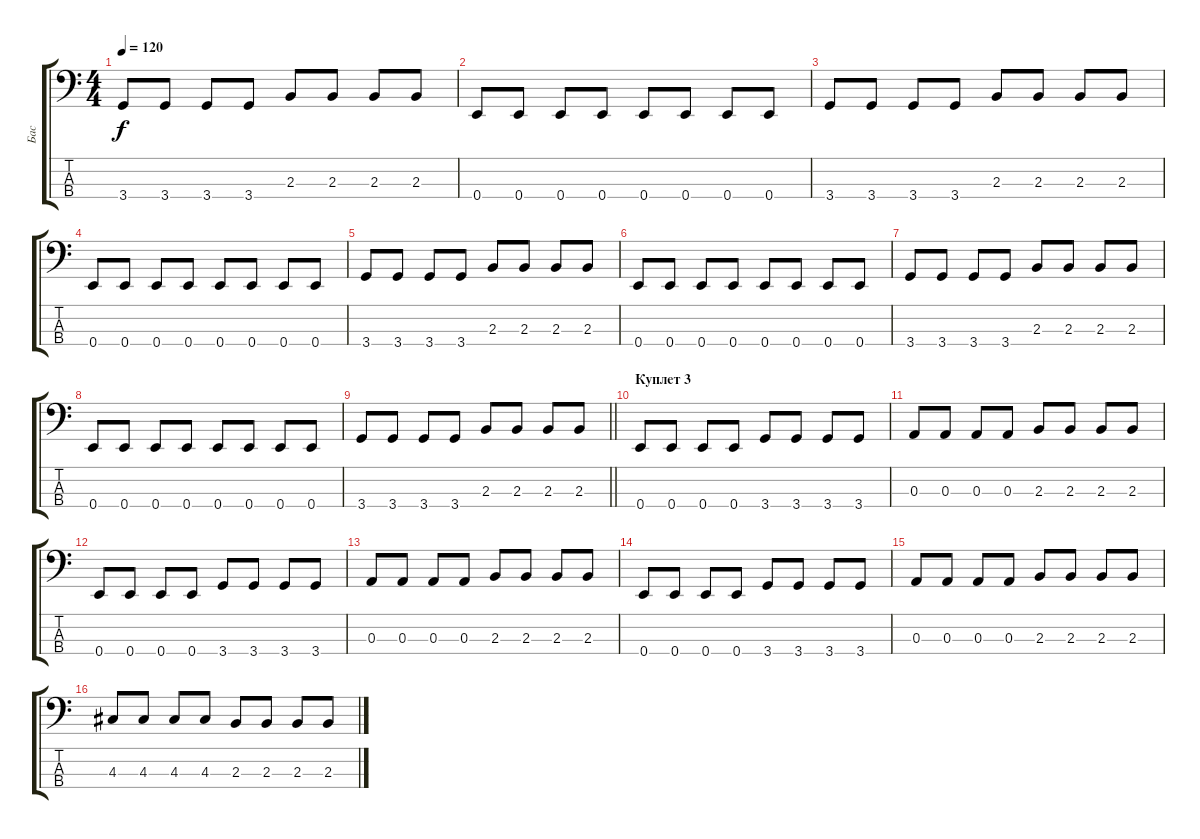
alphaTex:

\track ("Бас" "Бас") {instrument electricbassfinger}
\staff {score tabs}
\tuning (G2 D2 A1 E1) {hide}
\ts (4 4)
\tempo 120
\clef f4
\ks c
3.4.8{dy f} 3.4.8 3.4.8 3.4.8 2.3.8 2.3.8 2.3.8 2.3.8 |
0.4.8 0.4.8 0.4.8 0.4.8 0.4.8 0.4.8 0.4.8 0.4.8 |
3.4.8 3.4.8 3.4.8 3.4.8 2.3.8 2.3.8 2.3.8 2.3.8 |
0.4.8 0.4.8 0.4.8 0.4.8 0.4.8 0.4.8 0.4.8 0.4.8 |
3.4.8 3.4.8 3.4.8 3.4.8 2.3.8 2.3.8 2.3.8 2.3.8 |
0.4.8 0.4.8 0.4.8 0.4.8 0.4.8 0.4.8 0.4.8 0.4.8 |
3.4.8 3.4.8 3.4.8 3.4.8 2.3.8 2.3.8 2.3.8 2.3.8 |
0.4.8 0.4.8 0.4.8 0.4.8 0.4.8 0.4.8 0.4.8 0.4.8 |
\barLineRight lightlight
3.4.8 3.4.8 3.4.8 3.4.8 2.3.8 2.3.8 2.3.8 2.3.8 |
\section ("" "Куплет 3")
0.4.8 0.4.8 0.4.8 0.4.8 3.4.8 3.4.8 3.4.8 3.4.8 |
0.3.8 0.3.8 0.3.8 0.3.8 2.3.8 2.3.8 2.3.8 2.3.8 |
0.4.8 0.4.8 0.4.8 0.4.8 3.4.8 3.4.8 3.4.8 3.4.8 |
0.3.8 0.3.8 0.3.8 0.3.8 2.3.8 2.3.8 2.3.8 2.3.8 |
0.4.8 0.4.8 0.4.8 0.4.8 3.4.8 3.4.8 3.4.8 3.4.8 |
0.3.8 0.3.8 0.3.8 0.3.8 2.3.8 2.3.8 2.3.8 2.3.8 |
4.3.8 4.3.8 4.3.8 4.3.8 2.3.8 2.3.8 2.3.8 2.3.8
